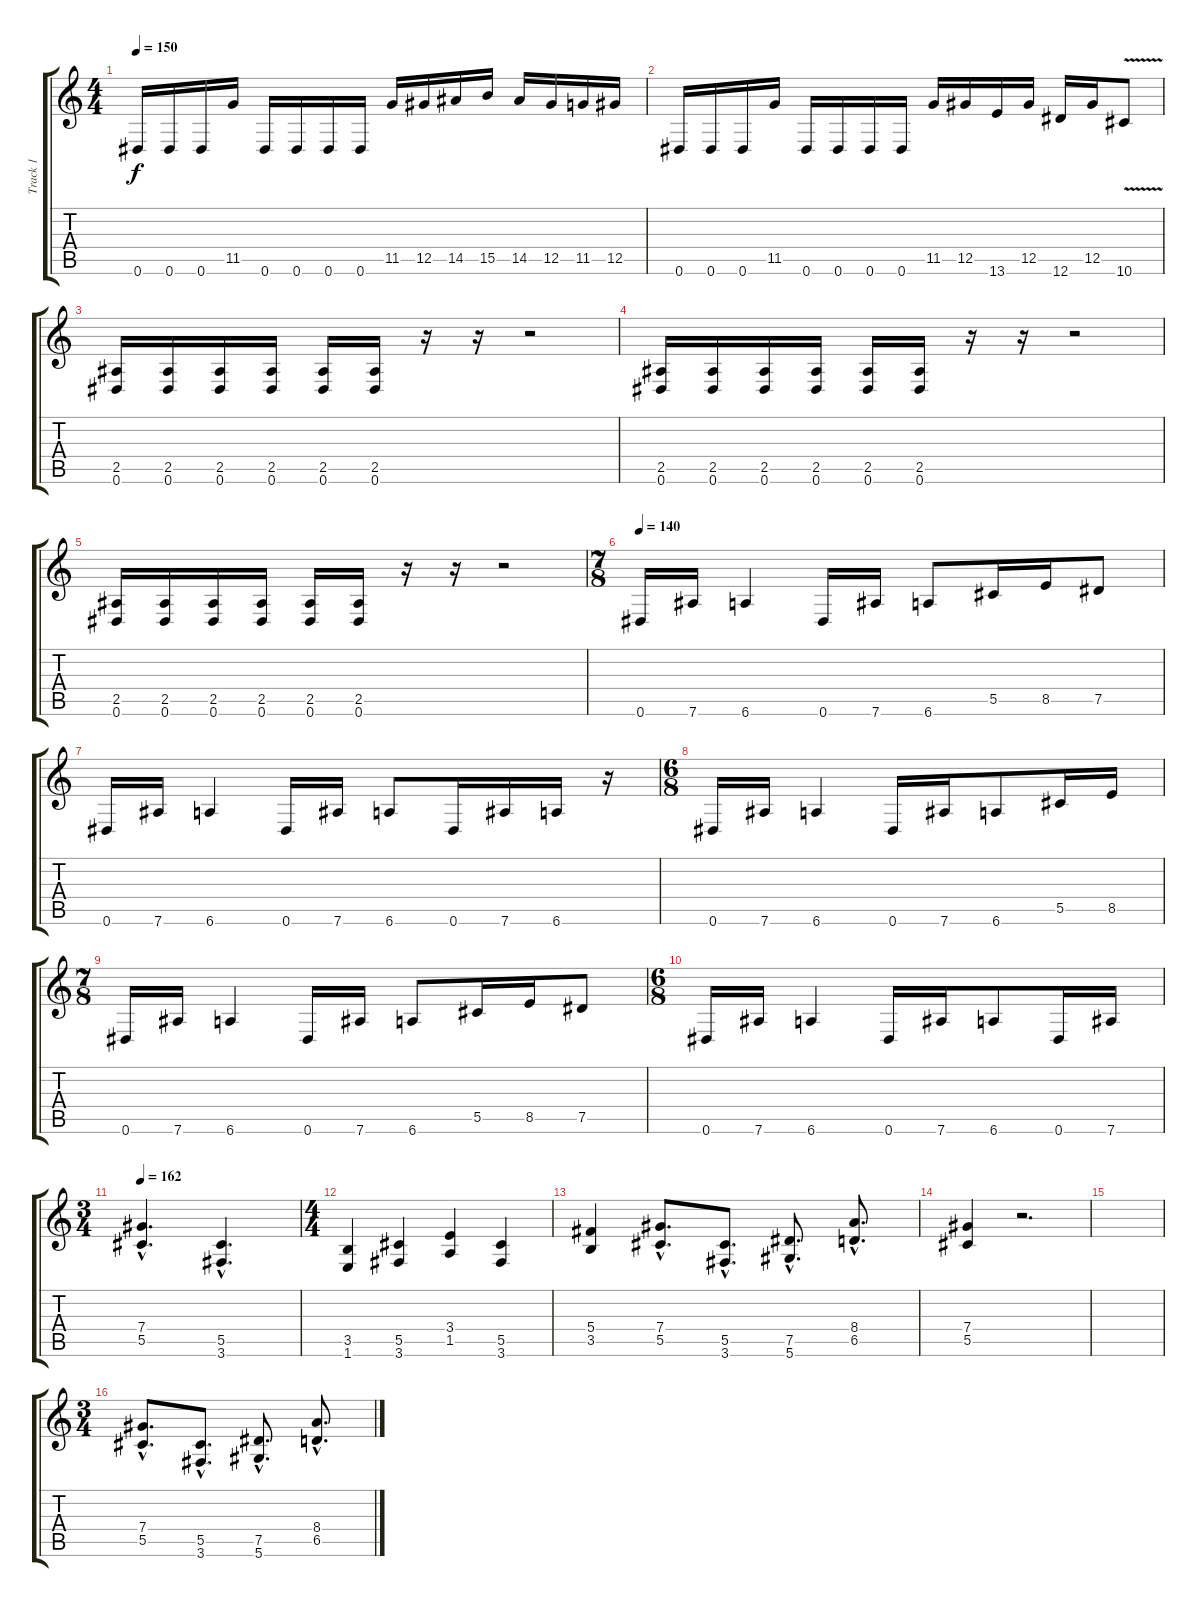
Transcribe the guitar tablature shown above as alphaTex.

\track ("Track 1" "Track 1") {instrument distortionguitar}
\staff {score tabs}
\tuning (Eb4 Bb3 Gb3 Db3 Ab2 Eb2) {hide}
\ts (4 4)
\tempo 150
\clef g2
\ks c
0.6.16{dy f} 0.6.16 0.6.16 11.5.16 0.6.16 0.6.16 0.6.16 0.6.16 11.5.16 12.5.16 14.5.16 15.5.16 14.5.16 12.5.16 11.5.16 12.5.16 |
0.6.16 0.6.16 0.6.16 11.5.16 0.6.16 0.6.16 0.6.16 0.6.16 11.5.16 12.5.16 13.6.16 12.5.16 12.6.16 12.5.16 10.6{v}.8 |
(2.5 0.6).16 (2.5 0.6).16 (2.5 0.6).16 (2.5 0.6).16 (2.5 0.6).16 (2.5 0.6).16 r.16 r.16 r.2 |
(2.5 0.6).16 (2.5 0.6).16 (2.5 0.6).16 (2.5 0.6).16 (2.5 0.6).16 (2.5 0.6).16 r.16 r.16 r.2 |
(2.5 0.6).16 (2.5 0.6).16 (2.5 0.6).16 (2.5 0.6).16 (2.5 0.6).16 (2.5 0.6).16 r.16 r.16 r.2 |
\ts (7 8)
\tempo 140
0.6.16 7.6.16 6.6.4 0.6.16 7.6.16 6.6.8 5.5.16 8.5.16 7.5.8 |
0.6.16 7.6.16 6.6.4 0.6.16 7.6.16 6.6.8 0.6.16 7.6.16 6.6.16 r.16 |
\ts (6 8)
0.6.16 7.6.16 6.6.4 0.6.16 7.6.16 6.6.8 5.5.16 8.5.16 |
\ts (7 8)
0.6.16 7.6.16 6.6.4 0.6.16 7.6.16 6.6.8 5.5.16 8.5.16 7.5.8 |
\ts (6 8)
0.6.16 7.6.16 6.6.4 0.6.16 7.6.16 6.6.8 0.6.16 7.6.16 |
\ts (3 4)
\tempo 162
(7.4{hac} 5.5{hac}).4{d} (5.5{hac} 3.6{hac}).4{d} |
\ts (4 4)
(3.5 1.6).4 (5.5 3.6).4 (3.4 1.5).4 (5.5 3.6).4 |
(5.4 3.5).4 (7.4{hac} 5.5{hac}).8{d} (5.5{hac} 3.6{hac}).8{d} (7.5{hac} 5.6{hac}).8{d} (8.4{hac} 6.5{hac}).8{d} |
(7.4 5.5).4 r.2{d} |
|
\ts (3 4)
(7.4{hac} 5.5{hac}).8{d} (5.5{hac} 3.6{hac}).8{d} (7.5{hac} 5.6{hac}).8{d} (8.4{hac} 6.5{hac}).8{d}
